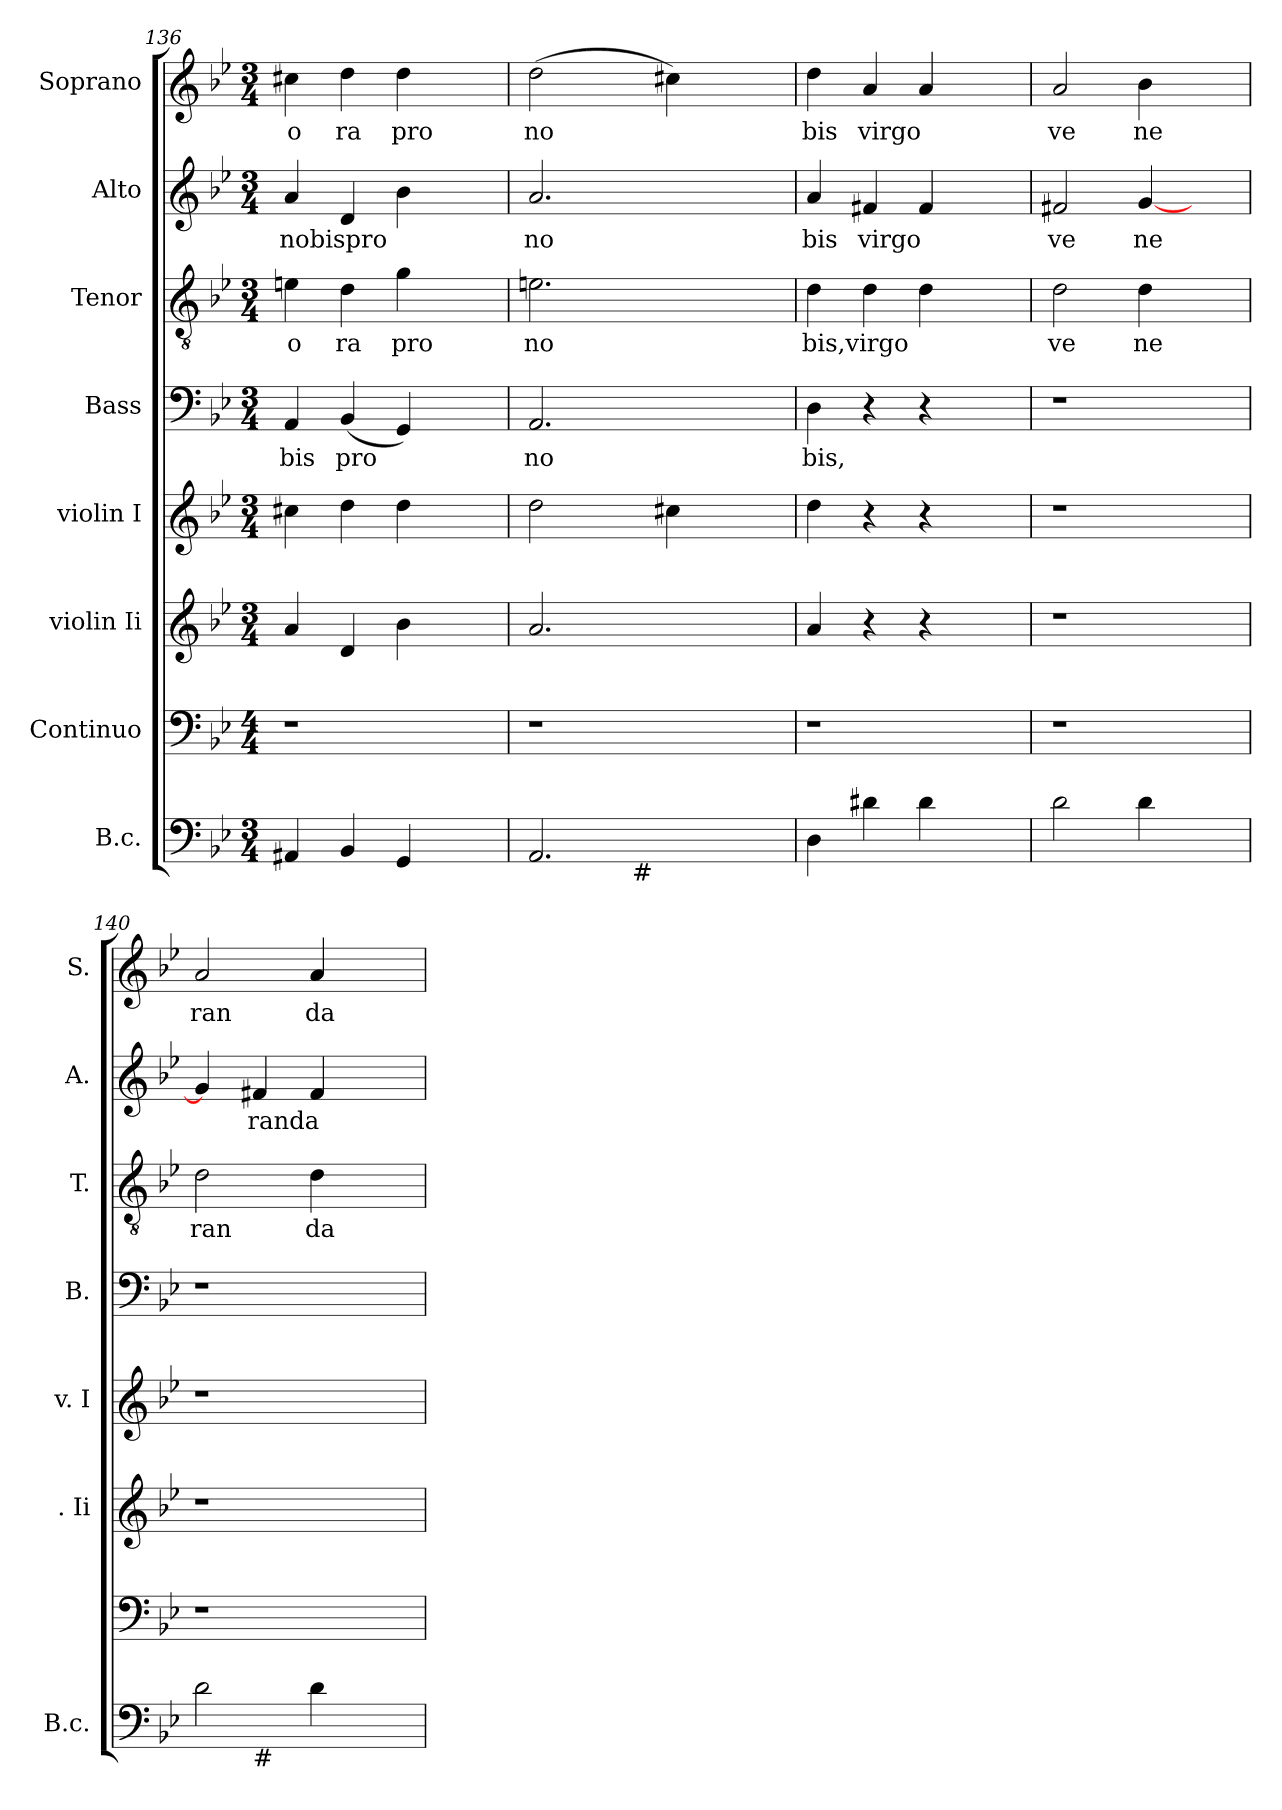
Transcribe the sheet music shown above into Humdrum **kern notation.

**kern	**kern	**kern	**kern	**kern	**text	**kern	**text	**kern	**text	**kern	**text
*part8	*part7	*part6	*part5	*part4	*part4	*part3	*part3	*part2	*part2	*part1	*part1
*staff8	*staff7	*staff6	*staff5	*staff4	*staff4	*staff3	*staff3	*staff2	*staff2	*staff1	*staff1
*I"B.c.	*I"Continuo	*I"violin Ii	*I"violin I	*I"Bass	*	*I"Tenor	*	*I"Alto	*	*I"Soprano	*
*I'B.c.	*	*I'. Ii	*I'v. I	*I'B.	*	*I'T.	*	*I'A.	*	*I'S.	*
*clefF4	*clefF4	*clefG2	*clefG2	*clefF4	*	*clefGv2	*	*clefG2	*	*clefG2	*
*k[b-e-]	*k[b-e-]	*k[b-e-]	*k[b-e-]	*k[b-e-]	*	*k[b-e-]	*	*k[b-e-]	*	*k[b-e-]	*
*B-:	*B-:	*B-:	*B-:	*B-:	*	*B-:	*	*B-:	*	*B-:	*
*M3/4	*M4/4	*M3/4	*M3/4	*M3/4	*	*M3/4	*	*M3/4	*	*M3/4	*
=136	=136	=136	=136	=136	=136	=136	=136	=136	=136	=136	=136
!	!	!	!	!	!LO:LY:b:cj	!	!LO:LY:b:cj	!	!LO:LY:b	!	!LO:LY:b:cj
4AA#/	1r	4a/	4cc#X\	4AA/	bis	4en\	o	4a/	nobispro	4cc#X\	o
!	!	!	!	!	!LO:LY:b	!	!LO:LY:b:cj	!	!	!	!LO:LY:b:cj
4BB-/	.	4d/	4dd\	(<4BB-/	pro	4d\	ra	4d/	.	4dd\	ra
!	!	!	!	!	!	!	!LO:LY:b:cj	!	!	!	!LO:LY:b:cj
4GG/	.	4b-\	4dd\	4GG/)	.	4g\	pro	4b-\	.	4dd\	pro
4ryy	.	4ryy	4ryy	4ryy	.	4ryy	.	4ryy	.	4ryy	.
=137	=137	=137	=137	=137	=137	=137	=137	=137	=137	=137	=137
!	!	!	!	!	!LO:LY:b:cj	!	!LO:LY:b:cj	!	!LO:LY:b:cj	!	!LO:LY:b:cj
*^	*	*	*	*	*	*	*	*	*	*	*
2.AA</	4ryy	1r	2.a/	2dd\	2.AA/	no	2.en\	no	2.a/	no	(>2dd\	no
.	8ryy	.	.	.	.	.	.	.	.	.	.	.
.	64ryy	.	.	.	.	.	.	.	.	.	.	.
!	!LO:TX:b:t=#	!	!	!	!	!	!	!	!	!	!	!
.	2ryy	.	.	.	.	.	.	.	.	.	.	.
.	.	.	.	4cc#X\	.	.	.	.	.	.	4cc#X\)	.
4ryy	.	.	4ryy	4ryy	4ryy	.	4ryy	.	4ryy	.	4ryy	.
.	16..ryy	.	.	.	.	.	.	.	.	.	.	.
=138	=138	=138	=138	=138	=138	=138	=138	=138	=138	=138	=138	=138
!	!	!	!	!	!	!LO:LY:b:cj	!	!LO:LY:b	!	!LO:LY:b:cj	!	!LO:LY:b:cj
*v	*v	*	*	*	*	*	*	*	*	*	*	*
4D\	1r	4a/	4dd\	4D\	bis,	4d\	bis,virgo	4a/	bis	4dd\	bis
!	!	!	!	!	!	!	!	!	!LO:LY:b:cj	!	!LO:LY:b:cj
4d#<\	.	4r	4r	4r	.	4d\	.	4f#X/	virgo	4a/	virgo
4d#\	.	4r	4r	4r	.	4d\	.	4f#/	.	4a/	.
4ryy	.	4ryy	4ryy	4ryy	.	4ryy	.	4ryy	.	4ryy	.
=139	=139	=139	=139	=139	=139	=139	=139	=139	=139	=139	=139
!	!	!LO:N:vis=1	!LO:N:vis=1	!LO:N:vis=1	!	!	!LO:LY:b:cj	!	!LO:LY:b:cj	!	!LO:LY:b:cj
2d\	1r	2.r	2.r	2.r	.	2d\	ve	2f#X/	ve	2a/	ve
!	!	!	!	!	!	!	!LO:LY:b:cj	!	!LO:LY:b	!	!LO:LY:b:cj
4d<\	.	.	.	.	.	4d\	ne	[<4g/	ne	4b-\	ne
4ryy	.	4ryy	4ryy	4ryy	.	4ryy	.	4ryy	.	4ryy	.
=140	=140	=140	=140	=140	=140	=140	=140	=140	=140	=140	=140
!	!	!LO:N:vis=1	!LO:N:vis=1	!LO:N:vis=1	!	!	!LO:LY:b:cj	!	!	!	!LO:LY:b:cj
*^	*	*	*	*	*	*	*	*	*	*	*
2d<\	4ryy	1r	2.r	2.r	2.r	.	2d\	ran	4g/]	.	2a/	ran
!	!LO:TX:b:t=#	!	!	!	!	!	!	!	!	!	!	!
!	!	!	!	!	!	!	!	!	!	!LO:LY:b:cj	!	!
.	2.ryy	.	.	.	.	.	.	.	4f#X/	randa	.	.
!	!	!	!	!	!	!	!	!LO:LY:b:cj	!	!	!	!LO:LY:b:cj
4d\	.	.	.	.	.	.	4d\	da	4f#/	.	4a/	da
4ryy	.	.	4ryy	4ryy	4ryy	.	4ryy	.	4ryy	.	4ryy	.
*v	*v	*	*	*	*	*	*	*	*	*	*	*
=	=	=	=	=	=	=	=	=	=	=	=
*-	*-	*-	*-	*-	*-	*-	*-	*-	*-	*-	*-
